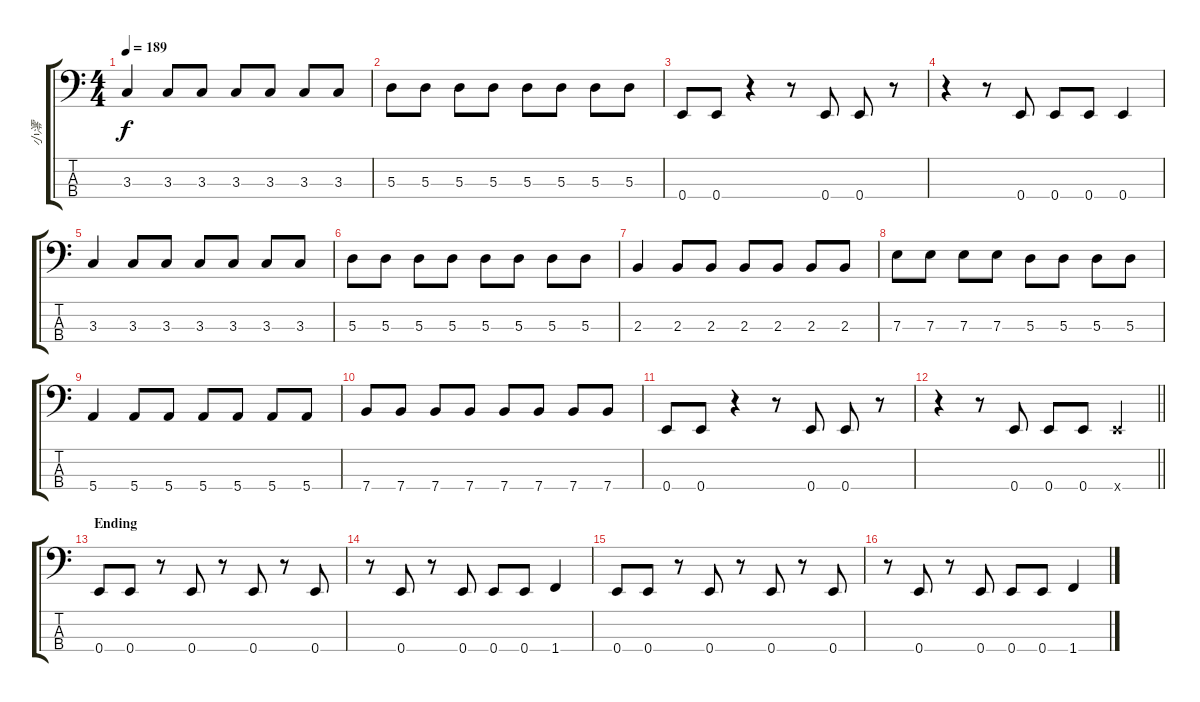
\track ("小澪" "小澪") {instrument electricbassfinger}
\staff {score tabs}
\tuning (G2 D2 A1 E1) {hide}
\ts (4 4)
\tempo 189
\clef f4
\ks c
3.3.4{dy f} 3.3.8 3.3.8 3.3.8 3.3.8 3.3.8 3.3.8 |
5.3.8 5.3.8 5.3.8 5.3.8 5.3.8 5.3.8 5.3.8 5.3.8 |
0.4.8 0.4.8 r.4 r.8 0.4.8 0.4.8 r.8 |
r.4 r.8 0.4.8 0.4.8 0.4.8 0.4.4 |
3.3.4 3.3.8 3.3.8 3.3.8 3.3.8 3.3.8 3.3.8 |
5.3.8 5.3.8 5.3.8 5.3.8 5.3.8 5.3.8 5.3.8 5.3.8 |
2.3.4 2.3.8 2.3.8 2.3.8 2.3.8 2.3.8 2.3.8 |
7.3.8 7.3.8 7.3.8 7.3.8 5.3.8 5.3.8 5.3.8 5.3.8 |
5.4.4 5.4.8 5.4.8 5.4.8 5.4.8 5.4.8 5.4.8 |
7.4.8 7.4.8 7.4.8 7.4.8 7.4.8 7.4.8 7.4.8 7.4.8 |
0.4.8 0.4.8 r.4 r.8 0.4.8 0.4.8 r.8 |
\barLineRight lightlight
r.4 r.8 0.4.8 0.4.8 0.4.8 0.4{x}.4 |
\section ("" "Ending")
0.4.8 0.4.8 r.8 0.4.8 r.8 0.4.8 r.8 0.4.8 |
r.8 0.4.8 r.8 0.4.8 0.4.8 0.4.8 1.4.4 |
0.4.8 0.4.8 r.8 0.4.8 r.8 0.4.8 r.8 0.4.8 |
r.8 0.4.8 r.8 0.4.8 0.4.8 0.4.8 1.4.4
